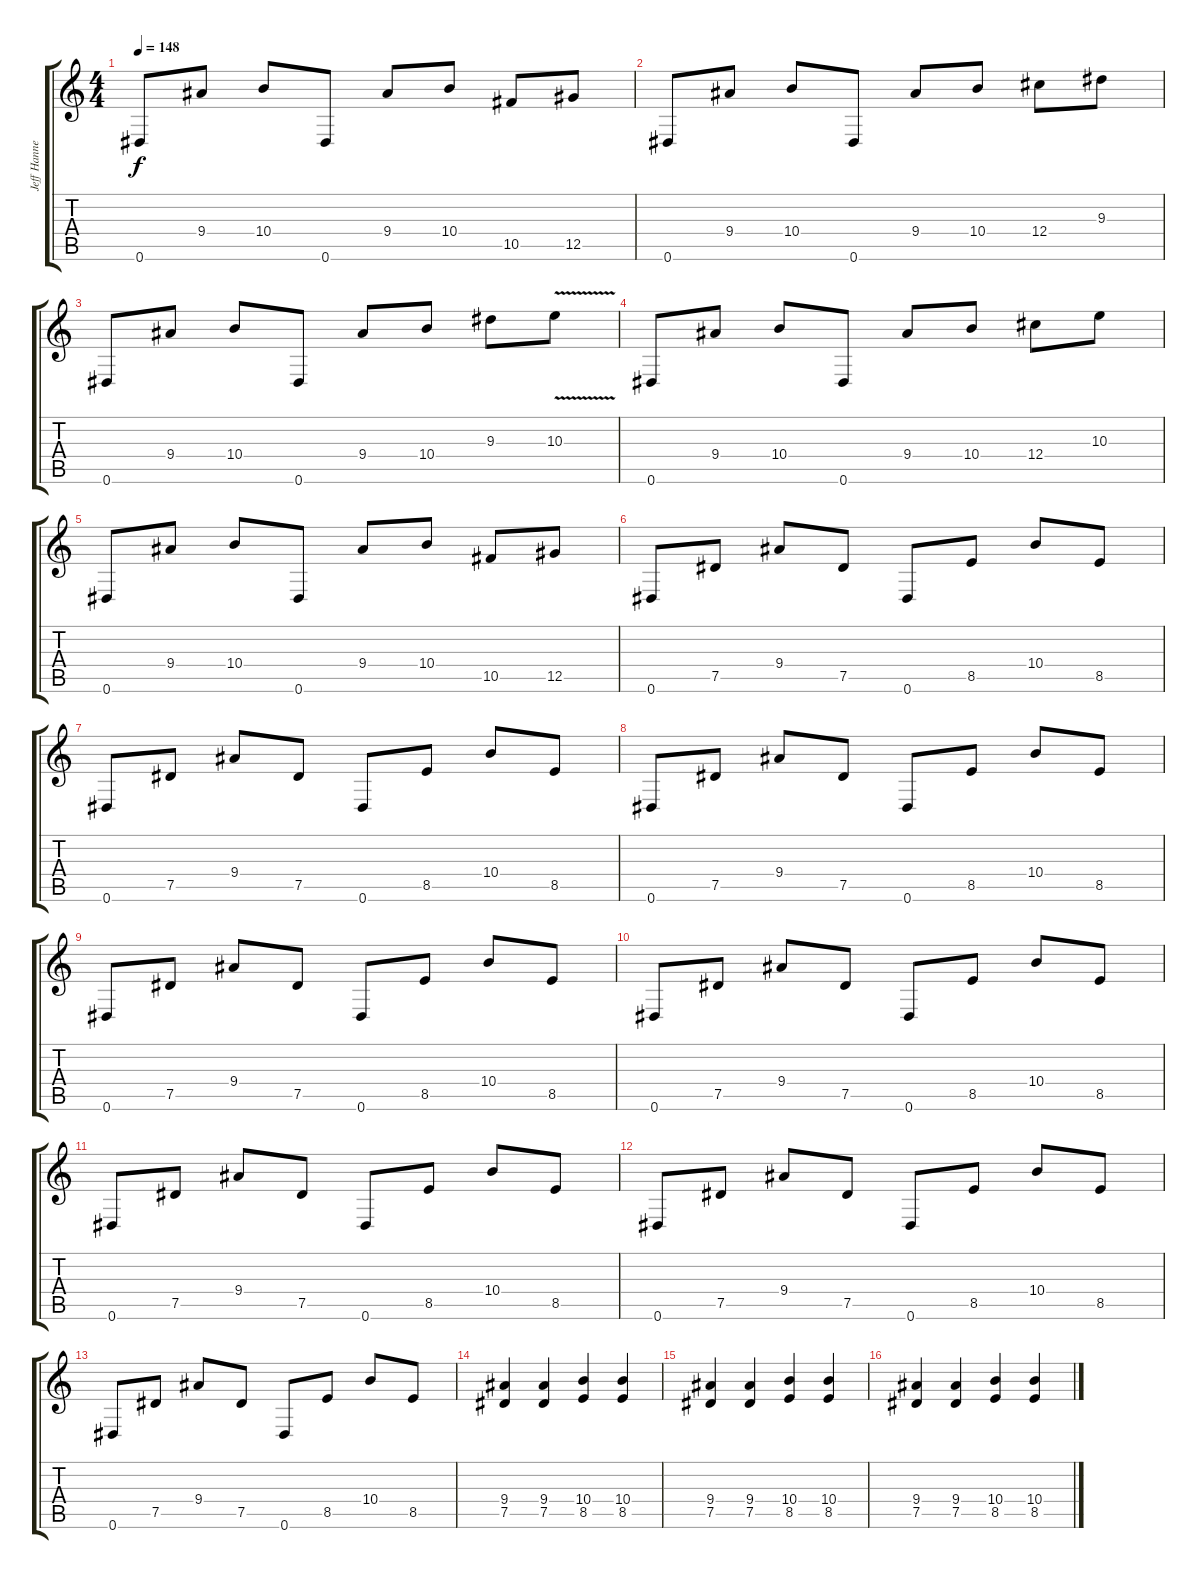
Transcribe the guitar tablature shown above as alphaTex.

\track ("Jeff Hanneman" "Jeff Hanne") {instrument distortionguitar}
\staff {score tabs}
\tuning (Eb4 Bb3 Gb3 Db3 Ab2 Eb2) {hide}
\ts (4 4)
\tempo 148
\clef g2
\ks c
0.6.8{dy f} 9.4.8 10.4.8 0.6.8 9.4.8 10.4.8 10.5.8 12.5.8 |
0.6.8 9.4.8 10.4.8 0.6.8 9.4.8 10.4.8 12.4.8 9.3.8 |
0.6.8 9.4.8 10.4.8 0.6.8 9.4.8 10.4.8 9.3.8 10.3{v}.8 |
0.6.8 9.4.8 10.4.8 0.6.8 9.4.8 10.4.8 12.4.8 10.3.8 |
0.6.8 9.4.8 10.4.8 0.6.8 9.4.8 10.4.8 10.5.8 12.5.8 |
0.6.8 7.5.8 9.4.8 7.5.8 0.6.8 8.5.8 10.4.8 8.5.8 |
0.6.8 7.5.8 9.4.8 7.5.8 0.6.8 8.5.8 10.4.8 8.5.8 |
0.6.8 7.5.8 9.4.8 7.5.8 0.6.8 8.5.8 10.4.8 8.5.8 |
0.6.8 7.5.8 9.4.8 7.5.8 0.6.8 8.5.8 10.4.8 8.5.8 |
0.6.8 7.5.8 9.4.8 7.5.8 0.6.8 8.5.8 10.4.8 8.5.8 |
0.6.8 7.5.8 9.4.8 7.5.8 0.6.8 8.5.8 10.4.8 8.5.8 |
0.6.8 7.5.8 9.4.8 7.5.8 0.6.8 8.5.8 10.4.8 8.5.8 |
0.6.8 7.5.8 9.4.8 7.5.8 0.6.8 8.5.8 10.4.8 8.5.8 |
(9.4 7.5).4 (9.4 7.5).4 (10.4 8.5).4 (10.4 8.5).4 |
(9.4 7.5).4 (9.4 7.5).4 (10.4 8.5).4 (10.4 8.5).4 |
(9.4 7.5).4 (9.4 7.5).4 (10.4 8.5).4 (10.4 8.5).4
